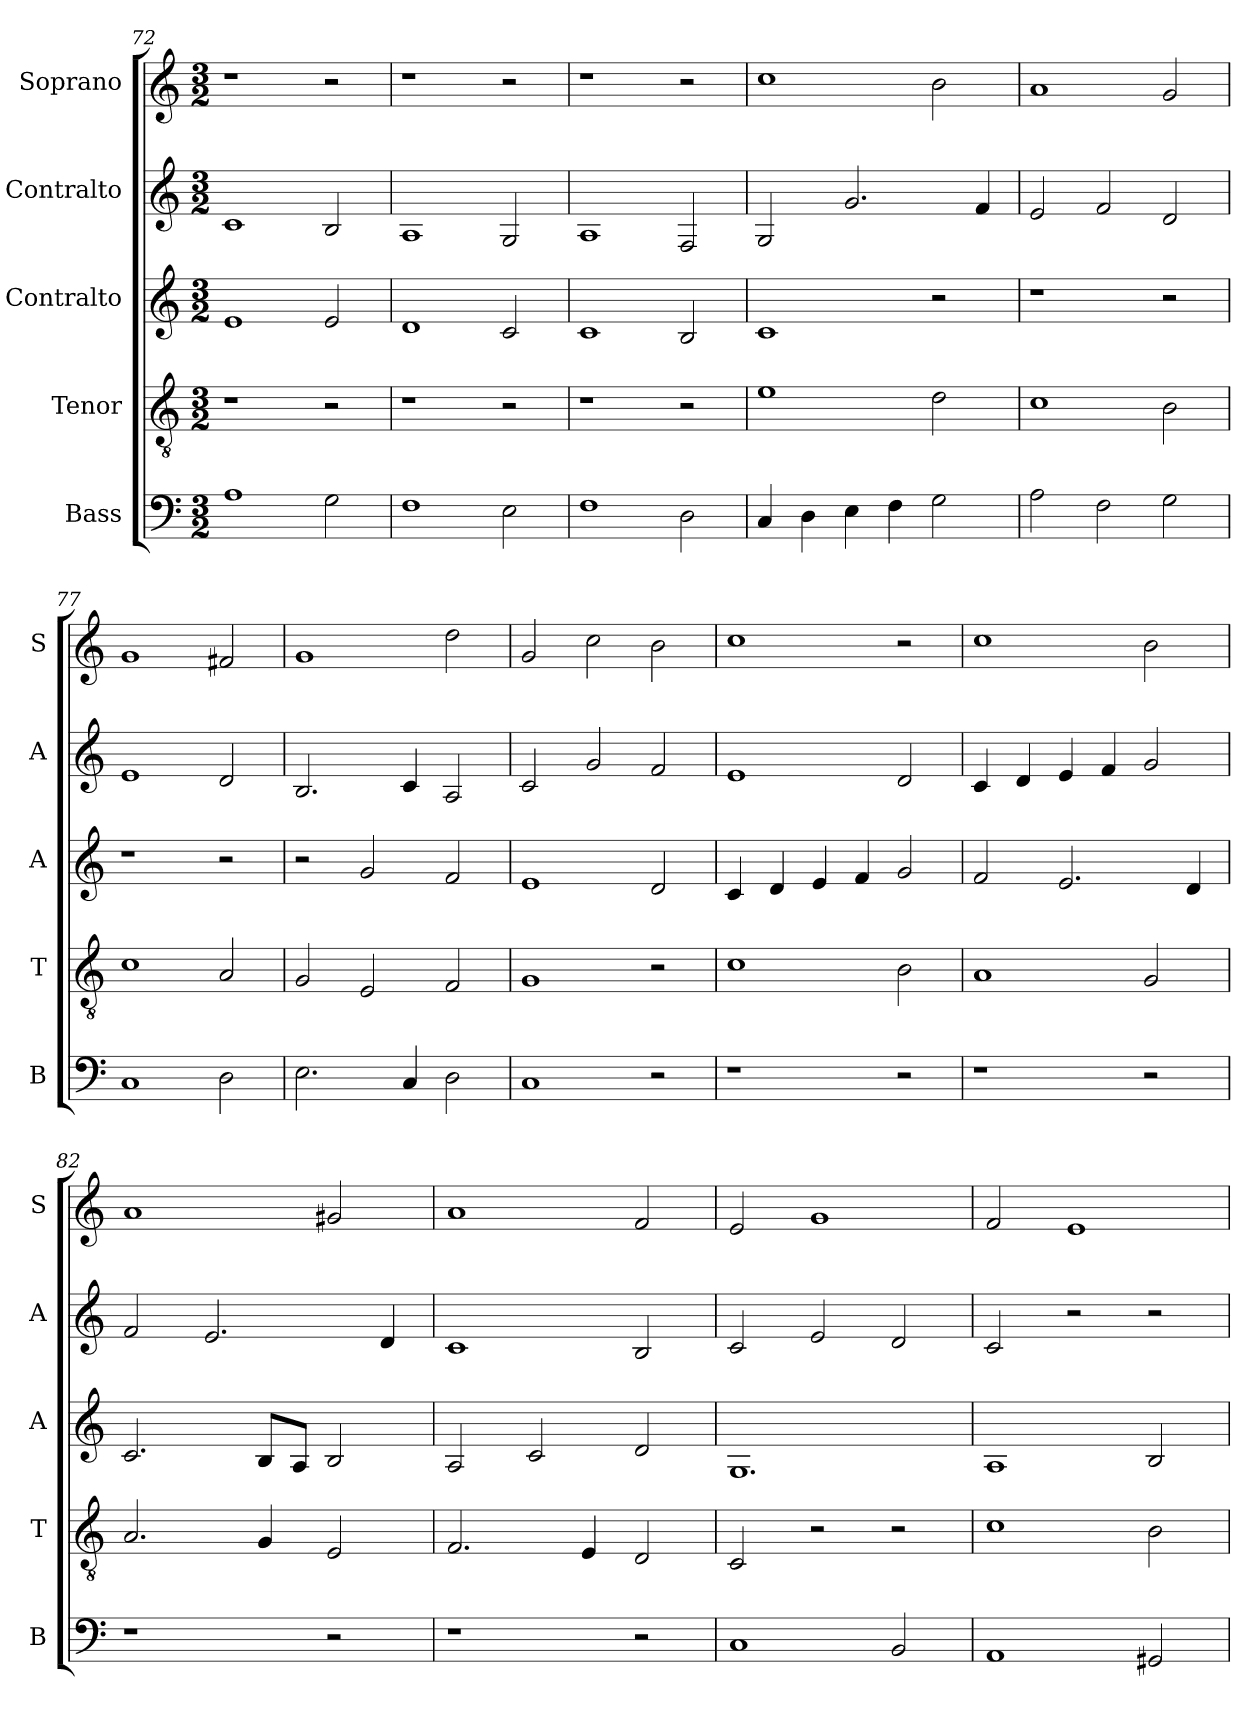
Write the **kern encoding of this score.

**kern	**kern	**kern	**kern	**kern
*part5	*part4	*part3	*part2	*part1
*staff5	*staff4	*staff3	*staff2	*staff1
*I"Bass	*I"Tenor	*I"Contralto	*I"Contralto	*I"Soprano
*I'B	*I'T	*I'A	*I'A	*I'S
*clefF4	*clefGv2	*clefG2	*clefG2	*clefG2
*k[]	*k[]	*k[]	*k[]	*k[]
*E:phr	*E:phr	*E:phr	*E:phr	*E:phr
*M3/2	*M3/2	*M3/2	*M3/2	*M3/2
=72	=72	=72	=72	=72
1A	1r	1e	1c	1r
2G	2r	2e	2B	2r
=73	=73	=73	=73	=73
1F	1r	1d	1A	1r
2E	2r	2c	2G	2r
=74	=74	=74	=74	=74
1F	1r	1c	1A	1r
2D	2r	2B	2F	2r
=75	=75	=75	=75	=75
4C	1e	1c	2G	1cc
4D	.	.	.	.
4E	.	.	2.g	.
4F	.	.	.	.
2G	2d	2r	.	2b
.	.	.	4f	.
=76	=76	=76	=76	=76
2A	1c	1r	2e	1a
2F	.	.	2f	.
2G	2B	2r	2d	2g
=77	=77	=77	=77	=77
1C	1c	1r	1e	1g
2D	2A	2r	2d	2f#X
=78	=78	=78	=78	=78
2.E	2G	2r	2.B	1g
.	2E	2g	.	.
4C	.	.	4c	.
2D	2F	2f	2A	2dd
=79	=79	=79	=79	=79
1C	1G	1e	2c	2g
.	.	.	2g	2cc
2r	2r	2d	2f	2b
=80	=80	=80	=80	=80
1r	1c	4c	1e	1cc
.	.	4d	.	.
.	.	4e	.	.
.	.	4f	.	.
2r	2B	2g	2d	2r
=81	=81	=81	=81	=81
1r	1A	2f	4c	1cc
.	.	.	4d	.
.	.	2.e	4e	.
.	.	.	4f	.
2r	2G	.	2g	2b
.	.	4d	.	.
=82	=82	=82	=82	=82
1r	2.A	2.c	2f	1a
.	.	.	2.e	.
.	4G	8B/L	.	.
.	.	8A/J	.	.
2r	2E	2B	.	2g#X
.	.	.	4d	.
=83	=83	=83	=83	=83
1r	2.F	2A	1c	1a
.	.	2c	.	.
.	4E	.	.	.
2r	2D	2d	2B	2f
=84	=84	=84	=84	=84
1C	2C	1.G	2c	2e
.	2r	.	2e	1g
2BB	2r	.	2d	.
=85	=85	=85	=85	=85
1AA	1c	1A	2c	2f
.	.	.	2r	1e
2GG#X	2B	2B	2r	.
=	=	=	=	=
*-	*-	*-	*-	*-
